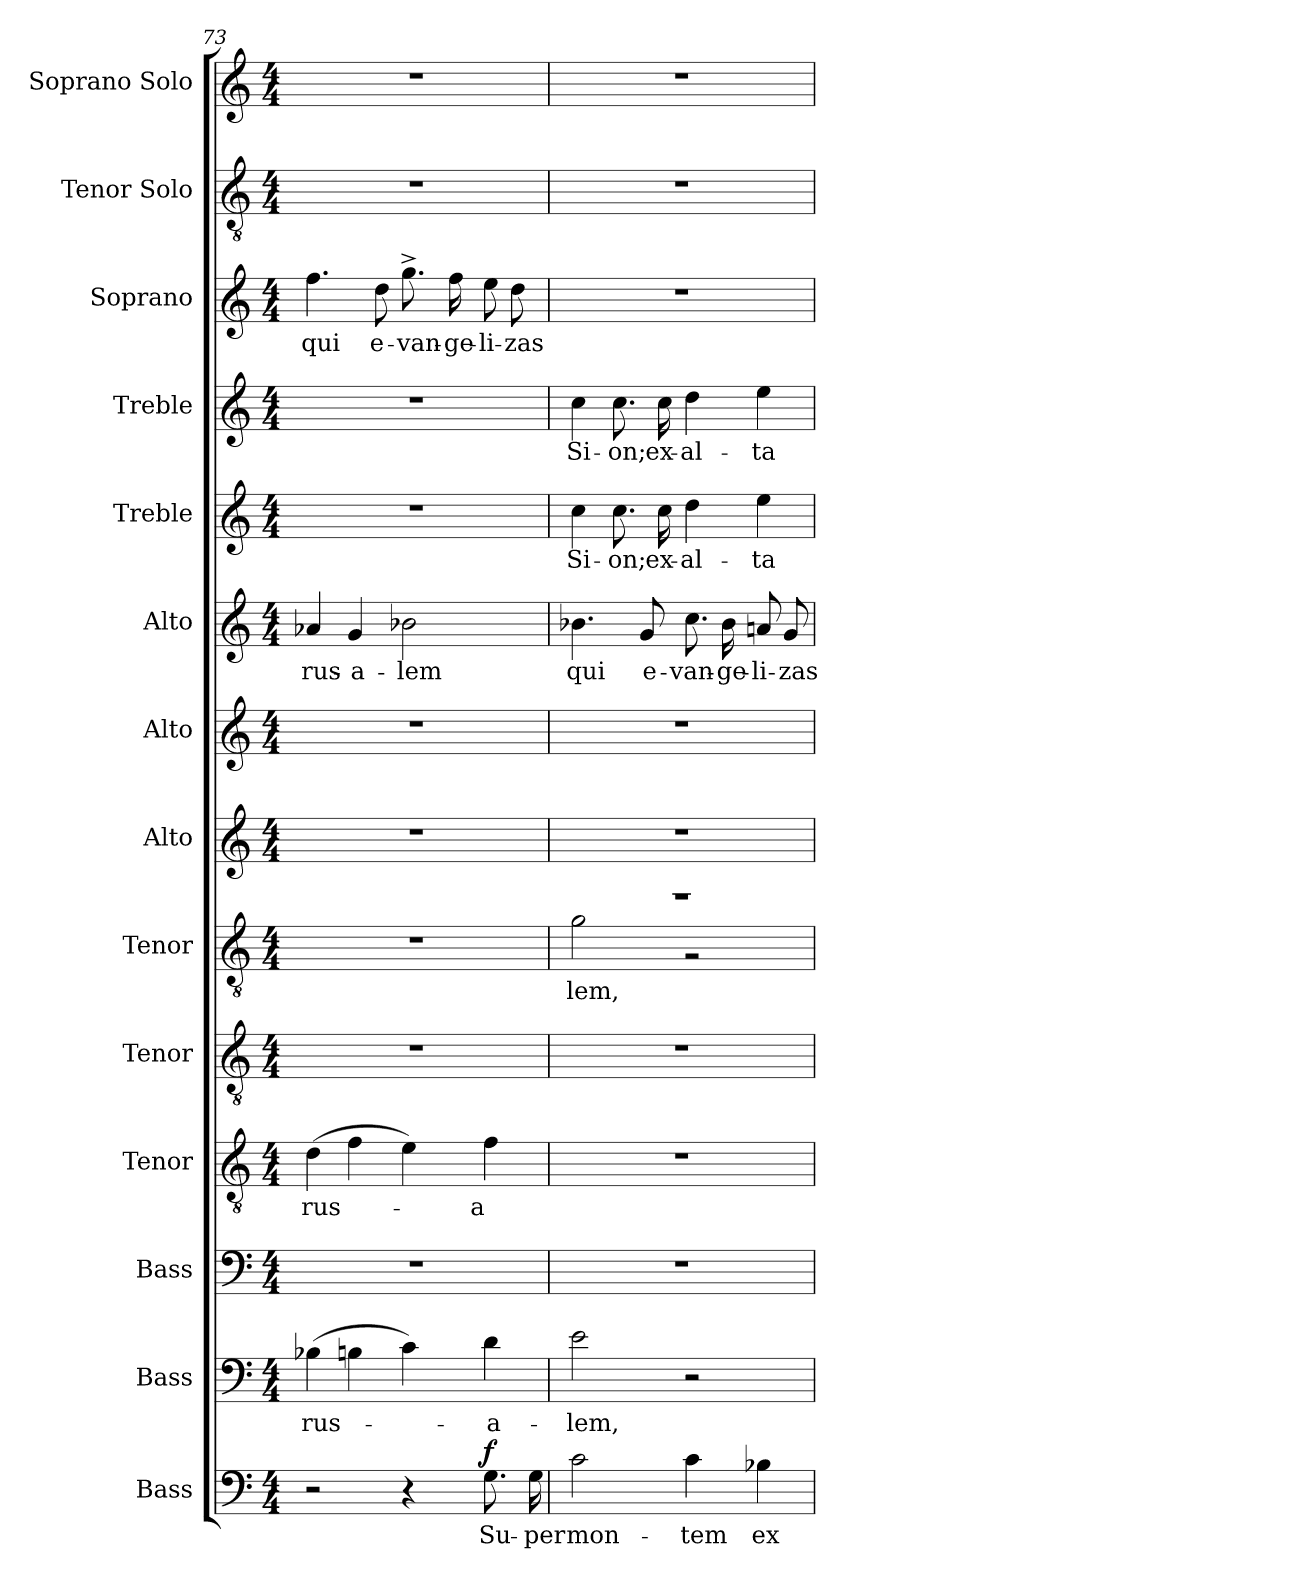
**kern	**text	**dynam	**kern	**text	**kern	**kern	**text	**kern	**kern	**text	**kern	**kern	**kern	**text	**kern	**text	**kern	**text	**kern	**text	**kern	**kern
*part14	*part14	*part14	*part13	*part13	*part12	*part11	*part11	*part10	*part9	*part9	*part8	*part7	*part6	*part6	*part5	*part5	*part4	*part4	*part3	*part3	*part2	*part1
*staff14	*staff14	*staff14	*staff13	*staff13	*staff12	*staff11	*staff11	*staff10	*staff9	*staff9	*staff8	*staff7	*staff6	*staff6	*staff5	*staff5	*staff4	*staff4	*staff3	*staff3	*staff2	*staff1
*I"Bass	*	*	*I"Bass	*	*I"Bass	*I"Tenor	*	*I"Tenor	*I"Tenor	*	*I"Alto	*I"Alto	*I"Alto	*	*I"Treble	*	*I"Treble	*	*I"Soprano	*	*I"Tenor Solo	*I"Soprano Solo
*I'B. 2.	*	*	*I'B. 1.	*	*I'B.	*I'T. 2.	*	*I'T. 1.	*I'T.	*	*I'A. 2.	*I'A. 1.	*I'A.	*	*	*	*	*	*I'S.	*	*I'T.  Solo	*I'S.  Solo
*clefF4	*	*	*clefF4	*	*clefF4	*clefGv2	*	*clefGv2	*clefGv2	*	*clefG2	*clefG2	*clefG2	*	*clefG2	*	*clefG2	*	*clefG2	*	*clefGv2	*clefG2
*	*	*	*	*	*	*ITrd7c12	*	*ITrd7c12	*ITrd7c12	*	*	*	*	*	*	*	*	*	*	*	*ITrd7c12	*
*k[]	*	*	*k[]	*	*k[]	*k[]	*	*k[]	*k[]	*	*k[]	*k[]	*k[]	*	*k[]	*	*k[]	*	*k[]	*	*k[]	*k[]
*C:	*	*	*C:	*	*C:	*C:	*	*C:	*C:	*	*C:	*C:	*C:	*	*C:	*	*C:	*	*C:	*	*C:	*C:
*M4/4	*	*	*M4/4	*	*M4/4	*M4/4	*	*M4/4	*M4/4	*	*M4/4	*M4/4	*M4/4	*	*M4/4	*	*M4/4	*	*M4/4	*	*M4/4	*M4/4
=73	=73	=73	=73	=73	=73	=73	=73	=73	=73	=73	=73	=73	=73	=73	=73	=73	=73	=73	=73	=73	=73	=73
!	!	!	!	!LO:LY:b:color=#000000	!	!	!	!	!	!	!	!	!	!	!	!	!	!	!	!	!	!
!	!	!	!	!	!	!	!LO:LY:b:color=#000000	!	!	!	!	!	!	!	!	!	!	!	!	!	!	!
!	!	!	!	!	!	!	!	!	!	!	!	!	!	!LO:LY:b:color=#000000	!	!	!	!	!	!	!	!
!	!	!	!	!	!	!	!	!	!	!	!	!	!	!	!	!	!	!	!	!LO:LY:b:color=#000000	!	!
2r	.	.	(4B-Xi\	-rus-	1r	(4Di\	-rus-	1r	1r	.	1r	1r	4a-Xi/	-rus-	1r	.	1r	.	4.ffi\	qui	1r	1r
!	!	!	!	!	!	!	!	!	!	!	!	!	!	!LO:LY:b:color=#000000	!	!	!	!	!	!	!	!
.	.	.	4Bni\	.	.	4Fi\	.	.	.	.	.	.	4gi/	-a-	.	.	.	.	.	.	.	.
!	!	!	!	!	!	!	!	!	!	!	!	!	!	!	!	!	!	!	!	!LO:LY:b:color=#000000	!	!
.	.	.	.	.	.	.	.	.	.	.	.	.	.	.	.	.	.	.	8ddi\	e-	.	.
!	!	!	!	!	!	!	!	!	!	!	!	!	!	!LO:LY:b:color=#000000	!	!	!	!	!	!	!	!
!	!	!	!	!	!	!	!	!	!	!	!	!	!	!	!	!	!	!	!	!LO:LY:b:color=#000000	!	!
4r	.	.	4ci\)	.	.	4Ei\)	.	.	.	.	.	.	2b-Xi\	-lem	.	.	.	.	8.gg^i\	-van-	.	.
!	!	!	!	!	!	!	!	!	!	!	!	!	!	!	!	!	!	!	!	!LO:LY:b:color=#000000	!	!
.	.	.	.	.	.	.	.	.	.	.	.	.	.	.	.	.	.	.	16ffi\	-ge-	.	.
!	!LO:LY:b:color=#000000	!	!	!	!	!	!	!	!	!	!	!	!	!	!	!	!	!	!	!	!	!
!	!	!	!	!LO:LY:b:color=#000000	!	!	!	!	!	!	!	!	!	!	!	!	!	!	!	!	!	!
!	!	!	!	!	!	!	!LO:LY:b:color=#000000	!	!	!	!	!	!	!	!	!	!	!	!	!	!	!
!	!	!	!	!	!	!	!	!	!	!	!	!	!	!	!	!	!	!	!	!LO:LY:b:color=#000000	!	!
8.Gi\	Su-	f	4di\	-a-	.	4Fi\	-a-	.	.	.	.	.	.	.	.	.	.	.	8eei\	-li-	.	.
!	!	!	!	!	!	!	!	!	!	!	!	!	!	!	!	!	!	!	!	!LO:LY:b:color=#000000	!	!
.	.	.	.	.	.	.	.	.	.	.	.	.	.	.	.	.	.	.	8ddi\	-zas	.	.
!	!LO:LY:b:color=#000000	!	!	!	!	!	!	!	!	!	!	!	!	!	!	!	!	!	!	!	!	!
16Gi\	-per	.	.	.	.	.	.	.	.	.	.	.	.	.	.	.	.	.	.	.	.	.
!!LO:LB:g=z
=74	=74	=74	=74	=74	=74	=74	=74	=74	=74	=74	=74	=74	=74	=74	=74	=74	=74	=74	=74	=74	=74	=74
!	!LO:LY:b:color=#000000	!	!	!	!	!	!	!	!	!	!	!	!	!	!	!	!	!	!	!	!	!
!	!	!	!	!LO:LY:b:color=#000000	!	!	!	!	!	!	!	!	!	!	!	!	!	!	!	!	!	!
!	!	!	!	!	!	!	!	!	!	!LO:LY:b:color=#000000	!	!	!	!	!	!	!	!	!	!	!	!
*	*	*	*	*	*	*	*	*	*^	*	*	*	*	*	*	*	*	*	*	*	*	*
!	!	!	!	!	!	!	!	!	!	!	!	!	!	!	!LO:LY:b:color=#000000	!	!	!	!	!	!	!	!
!	!	!	!	!	!	!	!	!	!	!	!	!	!	!	!	!	!LO:LY:b:color=#000000	!	!	!	!	!	!
!	!	!	!	!	!	!	!	!	!	!	!	!	!	!	!	!	!	!	!LO:LY:b:color=#000000	!	!	!	!
2ci\	mon-	.	2ei\	-lem,	1r	1r	.	1r	1r	2Gi\	-lem,	1r	1r	4.b-Xi\	qui	4cci\	Si-	4cci\	Si-	1r	.	1r	1r
!	!	!	!	!	!	!	!	!	!	!	!	!	!	!	!	!	!LO:LY:b:color=#000000	!	!	!	!	!	!
!	!	!	!	!	!	!	!	!	!	!	!	!	!	!	!	!	!	!	!LO:LY:b:color=#000000	!	!	!	!
.	.	.	.	.	.	.	.	.	.	.	.	.	.	.	.	8.cci\	-on;	8.cci\	-on;	.	.	.	.
!	!	!	!	!	!	!	!	!	!	!	!	!	!	!	!LO:LY:b:color=#000000	!	!	!	!	!	!	!	!
.	.	.	.	.	.	.	.	.	.	.	.	.	.	8gi/	e-	.	.	.	.	.	.	.	.
!	!	!	!	!	!	!	!	!	!	!	!	!	!	!	!	!	!LO:LY:b:color=#000000	!	!	!	!	!	!
!	!	!	!	!	!	!	!	!	!	!	!	!	!	!	!	!	!	!	!LO:LY:b:color=#000000	!	!	!	!
.	.	.	.	.	.	.	.	.	.	.	.	.	.	.	.	16cci\	ex-	16cci\	ex-	.	.	.	.
!	!LO:LY:b:color=#000000	!	!	!	!	!	!	!	!	!	!	!	!	!	!	!	!	!	!	!	!	!	!
!	!	!	!	!	!	!	!	!	!	!	!	!	!	!	!LO:LY:b:color=#000000	!	!	!	!	!	!	!	!
!	!	!	!	!	!	!	!	!	!	!	!	!	!	!	!	!	!LO:LY:b:color=#000000	!	!	!	!	!	!
!	!	!	!	!	!	!	!	!	!	!	!	!	!	!	!	!	!	!	!LO:LY:b:color=#000000	!	!	!	!
4ci\	-tem	.	2r	.	.	.	.	.	.	2r	.	.	.	8.cci\	-van-	4ddi\	-al-	4ddi\	-al-	.	.	.	.
!	!	!	!	!	!	!	!	!	!	!	!	!	!	!	!LO:LY:b:color=#000000	!	!	!	!	!	!	!	!
.	.	.	.	.	.	.	.	.	.	.	.	.	.	16b-i\	-ge-	.	.	.	.	.	.	.	.
!	!LO:LY:b:color=#000000	!	!	!	!	!	!	!	!	!	!	!	!	!	!	!	!	!	!	!	!	!	!
!	!	!	!	!	!	!	!	!	!	!	!	!	!	!	!LO:LY:b:color=#000000	!	!	!	!	!	!	!	!
!	!	!	!	!	!	!	!	!	!	!	!	!	!	!	!	!	!LO:LY:b:color=#000000	!	!	!	!	!	!
!	!	!	!	!	!	!	!	!	!	!	!	!	!	!	!	!	!	!	!LO:LY:b:color=#000000	!	!	!	!
4B-Xi\	ex-	.	.	.	.	.	.	.	.	.	.	.	.	8ani/	-li-	4eei\	-ta	4eei\	-ta	.	.	.	.
!	!	!	!	!	!	!	!	!	!	!	!	!	!	!	!LO:LY:b:color=#000000	!	!	!	!	!	!	!	!
.	.	.	.	.	.	.	.	.	.	.	.	.	.	8gi/	-zas	.	.	.	.	.	.	.	.
*	*	*	*	*	*	*	*	*	*v	*v	*	*	*	*	*	*	*	*	*	*	*	*	*
=	=	=	=	=	=	=	=	=	=	=	=	=	=	=	=	=	=	=	=	=	=	=
*-	*-	*-	*-	*-	*-	*-	*-	*-	*-	*-	*-	*-	*-	*-	*-	*-	*-	*-	*-	*-	*-	*-
